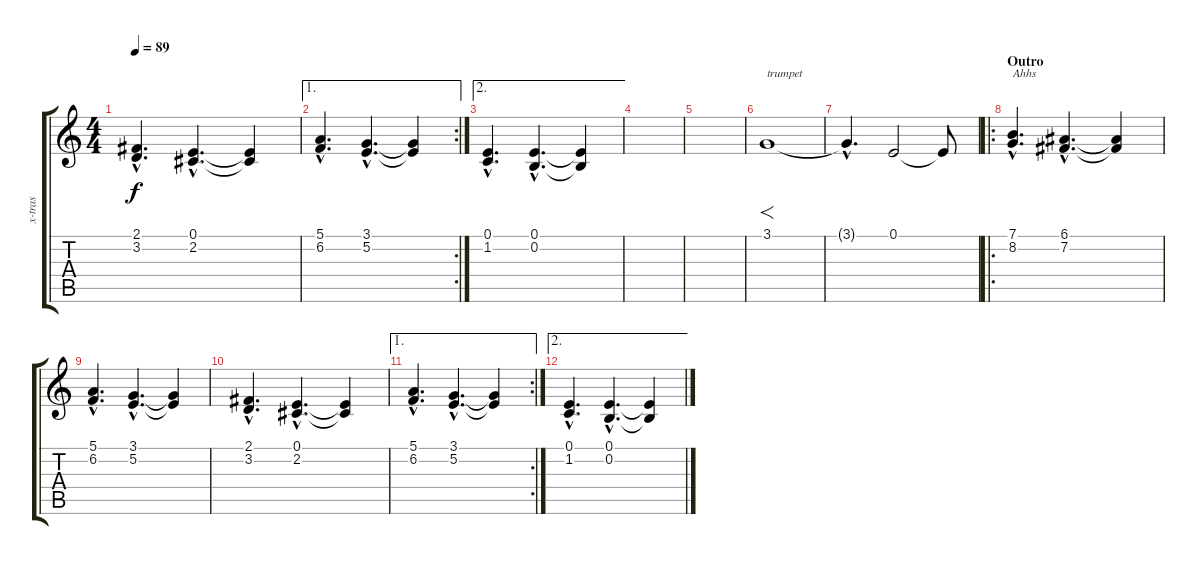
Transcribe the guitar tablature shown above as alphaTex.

\track ("x-tras" "x-tras") {instrument synthbrass1}
\staff {score tabs}
\tuning (E4 B3 G3 D3 A2 E2) {hide}
\ts (4 4)
\tempo 89
\clef g2
\ks c
(2.1{hac} 3.2{hac}).4{d dy f} (0.1{hac} 2.2{hac}).4{d} (0.1{t} 2.2{t}).4 |
\ae 1
\rc 2
(5.1{hac} 6.2{hac}).4{d} (3.1{hac} 5.2{hac}).4{d} (3.1{t} 5.2{t}).4 |
\ae 2
(0.1{hac} 1.2{hac}).4{d} (0.1{hac} 0.2{hac}).4{d} (0.1{t} 0.2{t}).4 |
|
|
3.1.1{f txt "trumpet" instrument trumpet} |
3.1{hac t}.4{d} 0.1.2{instrument trumpet} 0.1{t}.8 |
\ro
\section ("" "Outro")
(7.1{hac} 8.2{hac}).4{d txt "Ahhs" instrument voiceoohs} (6.1{hac} 7.2{hac}).4{d} (6.1{t} 7.2{t}).4 |
(5.1{hac} 6.2{hac}).4{d} (3.1{hac} 5.2{hac}).4{d} (3.1{t} 5.2{t}).4 |
(2.1{hac} 3.2{hac}).4{d} (0.1{hac} 2.2{hac}).4{d} (0.1{t} 2.2{t}).4 |
\ae 1
\rc 2
(5.1{hac} 6.2{hac}).4{d} (3.1{hac} 5.2{hac}).4{d} (3.1{t} 5.2{t}).4 |
\ae 2
(0.1{hac} 1.2{hac}).4{d} (0.1{hac} 0.2{hac}).4{d} (0.1{t} 0.2{t}).4
